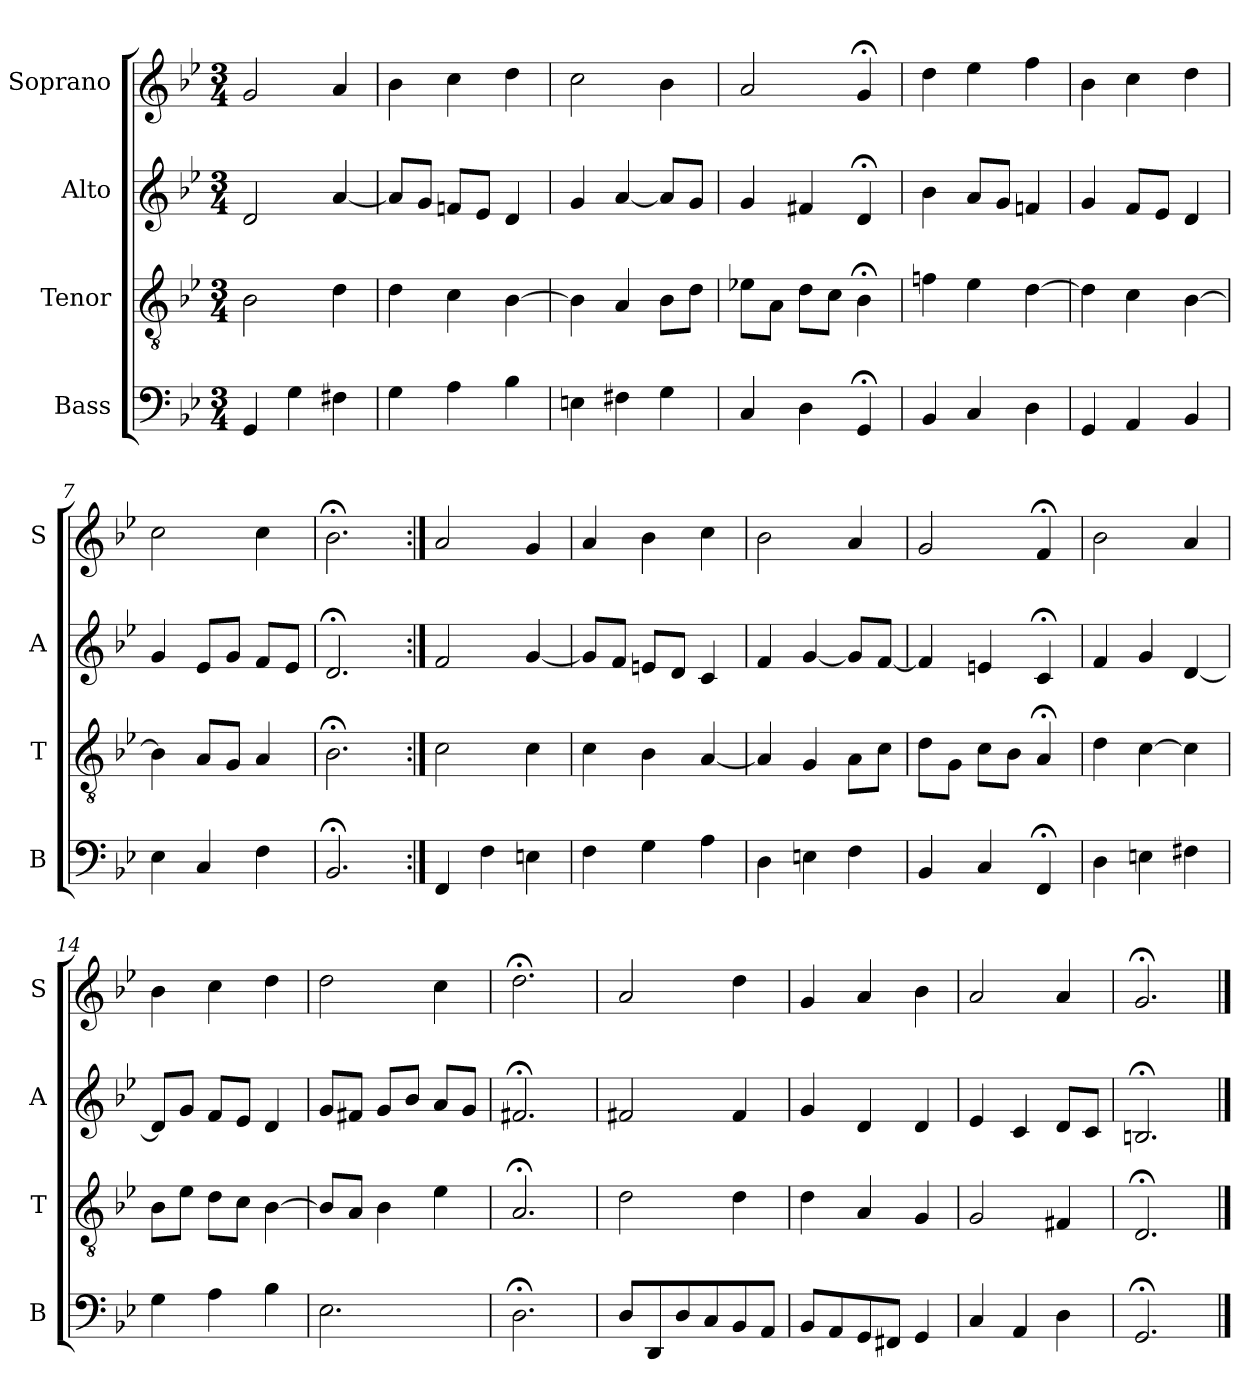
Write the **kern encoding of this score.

**kern	**kern	**kern	**kern
*part4	*part3	*part2	*part1
*staff4	*staff3	*staff2	*staff1
*I"Bass	*I"Tenor	*I"Alto	*I"Soprano
*I'B	*I'T	*I'A	*I'S
*clefF4	*clefGv2	*clefG2	*clefG2
*k[b-e-]	*k[b-e-]	*k[b-e-]	*k[b-e-]
*g:	*g:	*g:	*g:
*M3/4	*M3/4	*M3/4	*M3/4
*MM100	*MM100	*MM100	*MM100
=1	=1	=1	=1
4GG	2B-	2d	2g
4G	.	.	.
4F#X	4d	[4a	4a
=2	=2	=2	=2
4G	4d	8aL]	4b-
.	.	8gJ	.
4A	4c	8fnL	4cc
.	.	8e-J	.
4B-	[4B-	4d	4dd
=3	=3	=3	=3
4En	4B-]	4g	2cc
4F#X	4A	[4a	.
4G	8B-L	8aL]	4b-
.	8dJ	8gJ	.
=4	=4	=4	=4
4Ci	8e-XL	4g	2a
.	8AiJ	.	.
4Di	8diL	4f#X	.
.	8cJ	.	.
4GG;<	4B-;<	4d;<	4g;<
=5	=5	=5	=5
4BB-	4fn	4b-	4dd
4C	4e-	8aL	4ee-
.	.	8gJ	.
4D	[4d	4fn	4ff
=6	=6	=6	=6
4GG	4d]	4g	4b-
4AA	4c	8fL	4cc
.	.	8e-J	.
4BB-	[4B-	4d	4dd
=7	=7	=7	=7
4E-	4B-]	4g	2cc
4C	8AL	8e-L	.
.	8GJ	8gJ	.
4F	4A	8fL	4cc
.	.	8e-J	.
=8	=8	=8	=8
2.BB-;<	2.B-;<	2.d;<	2.b-;<
=9:|!	=9:|!	=9:|!	=9:|!
4FF	2c	2f	2a
4F	.	.	.
4En	4c	[4g	4g
=10	=10	=10	=10
4F	4c	8gL]	4a
.	.	8fJ	.
4G	4B-	8enL	4b-
.	.	8dJ	.
4A	[4A	4c	4cc
=11	=11	=11	=11
4D	4A]	4f	2b-
4En	4G	[4g	.
4F	8AL	8gL]	4a
.	8cJ	[8fJ	.
=12	=12	=12	=12
4BB-i	8dL	4f]	2g
.	8GiJ	.	.
4Ci	8ciL	4en	.
.	8B-J	.	.
4FF;<	4A;<	4c;<	4f;<
=13	=13	=13	=13
4D	4d	4f	2b-
4En	[4c	4g	.
4F#X	4c]	[4d	4a
=14	=14	=14	=14
4G	8B-L	8dL]	4b-
.	8e-J	8gJ	.
4A	8dL	8fL	4cc
.	8cJ	8e-J	.
4B-	[4B-	4d	4dd
=15	=15	=15	=15
2.E-	8B-L]	8gL	2dd
.	8AJ	8f#XJ	.
.	4B-	8gL	.
.	.	8b-J	.
.	4e-	8aL	4cc
.	.	8gJ	.
=16	=16	=16	=16
2.D;<	2.A;<	2.f#X;<	2.dd;<
=17	=17	=17	=17
8DL	2d	2f#X	2a
8DD	.	.	.
8D	.	.	.
8C	.	.	.
8BB-	4d	4f#	4dd
8AAJ	.	.	.
=18	=18	=18	=18
8BB-L	4d	4g	4g
8AA	.	.	.
8GG	4A	4d	4a
8FF#XJ	.	.	.
4GG	4G	4d	4b-
=19	=19	=19	=19
4C	2G	4e-	2a
4AA	.	4c	.
4D	4F#X	8dL	4a
.	.	8cJ	.
=20	=20	=20	=20
2.GG;<	2.D;<	2.Bn;<	2.g;<
==	==	==	==
*-	*-	*-	*-
